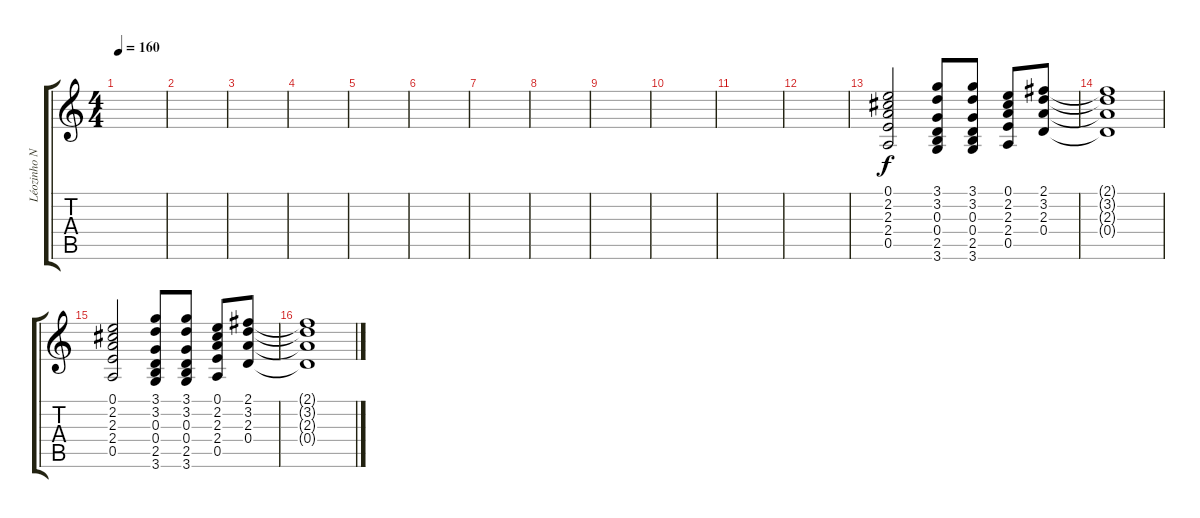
\track ("Léozinho Nastácia" "Léozinho N") {instrument electricguitarclean}
\staff {score tabs}
\tuning (E4 B3 G3 D3 A2 E2) {hide}
\ts (4 4)
\tempo 160
\clef g2
\ks c
|
|
|
|
|
|
|
|
|
|
|
|
(0.1 2.2 2.3 2.4 0.5).2 (3.1 3.2 0.3 0.4 2.5 3.6).8 (3.1 3.2 0.3 0.4 2.5 3.6).8 (0.1 2.2 2.3 2.4 0.5).8 (2.1 3.2 2.3 0.4).8 |
(2.1{t} 3.2{t} 2.3{t} 0.4{t}).1 |
(0.1 2.2 2.3 2.4 0.5).2 (3.1 3.2 0.3 0.4 2.5 3.6).8 (3.1 3.2 0.3 0.4 2.5 3.6).8 (0.1 2.2 2.3 2.4 0.5).8 (2.1 3.2 2.3 0.4).8 |
(2.1{t} 3.2{t} 2.3{t} 0.4{t}).1
